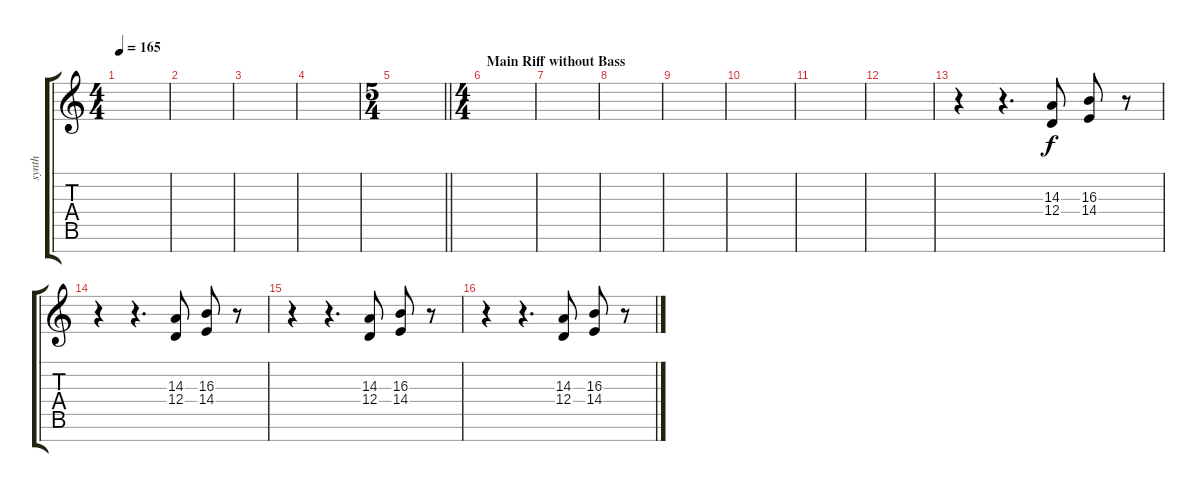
\track ("synth" "synth") {instrument orchestrahit}
\staff {score tabs}
\tuning (E4 B3 G3 D3 A2 E2 B1) {hide}
\ts (4 4)
\tempo 165
\clef g2
\ks c
|
|
|
|
\ts (5 4)
\barLineRight lightlight
|
\ts (4 4)
\section ("" "Main Riff without Bass")
|
|
|
|
|
|
|
r.4 r.4{d} (14.3 12.4).8 (16.3 14.4).8 r.8 |
r.4 r.4{d} (14.3 12.4).8 (16.3 14.4).8 r.8 |
r.4 r.4{d} (14.3 12.4).8 (16.3 14.4).8 r.8 |
r.4 r.4{d} (14.3 12.4).8 (16.3 14.4).8 r.8
